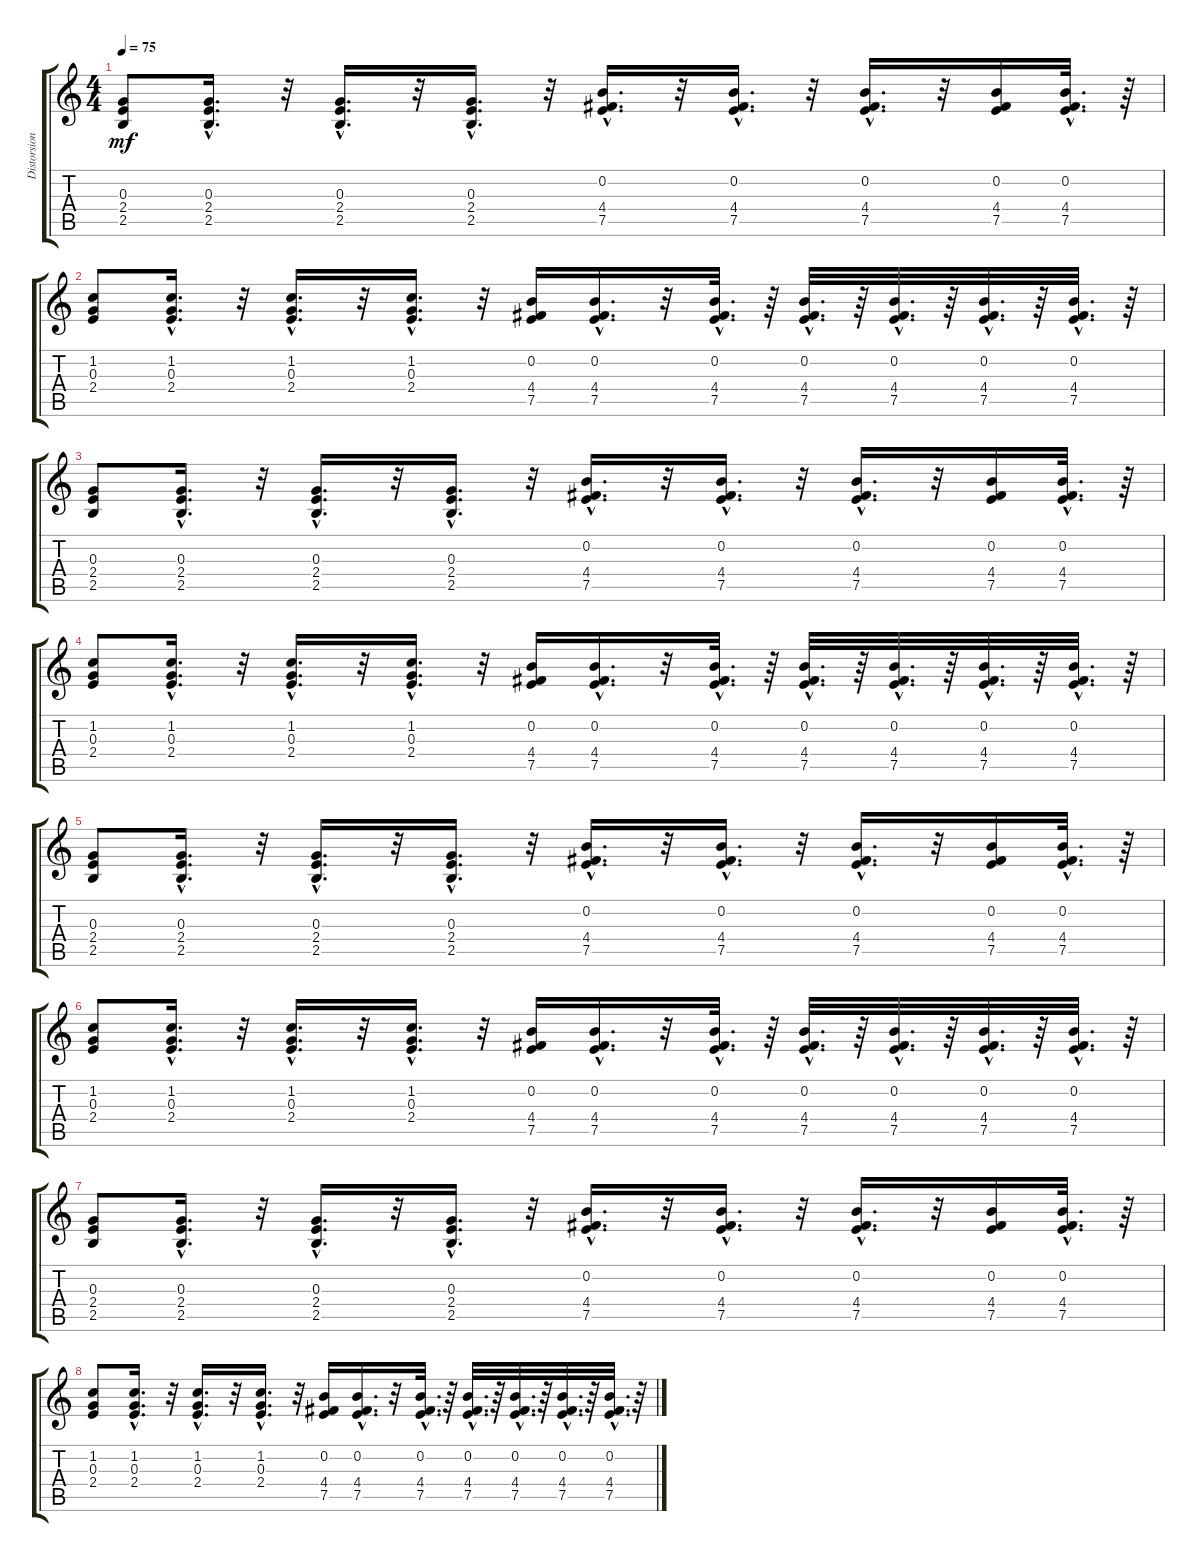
\track ("Distorsion" "Distorsion") {instrument acousticbass}
\staff {score tabs}
\tuning (E4 B3 G3 D3 A2 E2) {hide}
\ts (4 4)
\tempo 75
\clef g2
\ks c
(0.3 2.4 2.5).8{dy mf} (0.3{hac} 2.4{hac} 2.5{hac}).16{d} r.32 (0.3{hac} 2.4{hac} 2.5{hac}).16{d} r.32 (0.3{hac} 2.4{hac} 2.5{hac}).16{d} r.32 (0.2{hac} 4.4{hac} 7.5{hac}).16{d} r.32 (0.2{hac} 4.4{hac} 7.5{hac}).16{d} r.32 (0.2{hac} 4.4{hac} 7.5{hac}).16{d} r.32 (0.2 4.4 7.5).16 (0.2{hac} 4.4{hac} 7.5{hac}).32{d} r.64 |
(1.2 0.3 2.4).8 (1.2{hac} 0.3{hac} 2.4{hac}).16{d} r.32 (1.2{hac} 0.3{hac} 2.4{hac}).16{d} r.32 (1.2{hac} 0.3{hac} 2.4{hac}).16{d} r.32 (0.2 4.4 7.5).16 (0.2{hac} 4.4{hac} 7.5{hac}).16{d} r.32 (0.2{hac} 4.4{hac} 7.5{hac}).32{d} r.64 (0.2{hac} 4.4{hac} 7.5{hac}).32{d} r.64 (0.2{hac} 4.4{hac} 7.5{hac}).32{d} r.64 (0.2{hac} 4.4{hac} 7.5{hac}).32{d} r.64 (0.2{hac} 4.4{hac} 7.5{hac}).32{d} r.64 |
(0.3 2.4 2.5).8 (0.3{hac} 2.4{hac} 2.5{hac}).16{d} r.32 (0.3{hac} 2.4{hac} 2.5{hac}).16{d} r.32 (0.3{hac} 2.4{hac} 2.5{hac}).16{d} r.32 (0.2{hac} 4.4{hac} 7.5{hac}).16{d} r.32 (0.2{hac} 4.4{hac} 7.5{hac}).16{d} r.32 (0.2{hac} 4.4{hac} 7.5{hac}).16{d} r.32 (0.2 4.4 7.5).16 (0.2{hac} 4.4{hac} 7.5{hac}).32{d} r.64 |
(1.2 0.3 2.4).8 (1.2{hac} 0.3{hac} 2.4{hac}).16{d} r.32 (1.2{hac} 0.3{hac} 2.4{hac}).16{d} r.32 (1.2{hac} 0.3{hac} 2.4{hac}).16{d} r.32 (0.2 4.4 7.5).16 (0.2{hac} 4.4{hac} 7.5{hac}).16{d} r.32 (0.2{hac} 4.4{hac} 7.5{hac}).32{d} r.64 (0.2{hac} 4.4{hac} 7.5{hac}).32{d} r.64 (0.2{hac} 4.4{hac} 7.5{hac}).32{d} r.64 (0.2{hac} 4.4{hac} 7.5{hac}).32{d} r.64 (0.2{hac} 4.4{hac} 7.5{hac}).32{d} r.64 |
(0.3 2.4 2.5).8 (0.3{hac} 2.4{hac} 2.5{hac}).16{d} r.32 (0.3{hac} 2.4{hac} 2.5{hac}).16{d} r.32 (0.3{hac} 2.4{hac} 2.5{hac}).16{d} r.32 (0.2{hac} 4.4{hac} 7.5{hac}).16{d} r.32 (0.2{hac} 4.4{hac} 7.5{hac}).16{d} r.32 (0.2{hac} 4.4{hac} 7.5{hac}).16{d} r.32 (0.2 4.4 7.5).16 (0.2{hac} 4.4{hac} 7.5{hac}).32{d} r.64 |
(1.2 0.3 2.4).8 (1.2{hac} 0.3{hac} 2.4{hac}).16{d} r.32 (1.2{hac} 0.3{hac} 2.4{hac}).16{d} r.32 (1.2{hac} 0.3{hac} 2.4{hac}).16{d} r.32 (0.2 4.4 7.5).16 (0.2{hac} 4.4{hac} 7.5{hac}).16{d} r.32 (0.2{hac} 4.4{hac} 7.5{hac}).32{d} r.64 (0.2{hac} 4.4{hac} 7.5{hac}).32{d} r.64 (0.2{hac} 4.4{hac} 7.5{hac}).32{d} r.64 (0.2{hac} 4.4{hac} 7.5{hac}).32{d} r.64 (0.2{hac} 4.4{hac} 7.5{hac}).32{d} r.64 |
(0.3 2.4 2.5).8 (0.3{hac} 2.4{hac} 2.5{hac}).16{d} r.32 (0.3{hac} 2.4{hac} 2.5{hac}).16{d} r.32 (0.3{hac} 2.4{hac} 2.5{hac}).16{d} r.32 (0.2{hac} 4.4{hac} 7.5{hac}).16{d} r.32 (0.2{hac} 4.4{hac} 7.5{hac}).16{d} r.32 (0.2{hac} 4.4{hac} 7.5{hac}).16{d} r.32 (0.2 4.4 7.5).16 (0.2{hac} 4.4{hac} 7.5{hac}).32{d} r.64 |
(1.2 0.3 2.4).8 (1.2{hac} 0.3{hac} 2.4{hac}).16{d} r.32 (1.2{hac} 0.3{hac} 2.4{hac}).16{d} r.32 (1.2{hac} 0.3{hac} 2.4{hac}).16{d} r.32 (0.2 4.4 7.5).16 (0.2{hac} 4.4{hac} 7.5{hac}).16{d} r.32 (0.2{hac} 4.4{hac} 7.5{hac}).32{d} r.64 (0.2{hac} 4.4{hac} 7.5{hac}).32{d} r.64 (0.2{hac} 4.4{hac} 7.5{hac}).32{d} r.64 (0.2{hac} 4.4{hac} 7.5{hac}).32{d} r.64 (0.2{hac} 4.4{hac} 7.5{hac}).32{d} r.64
